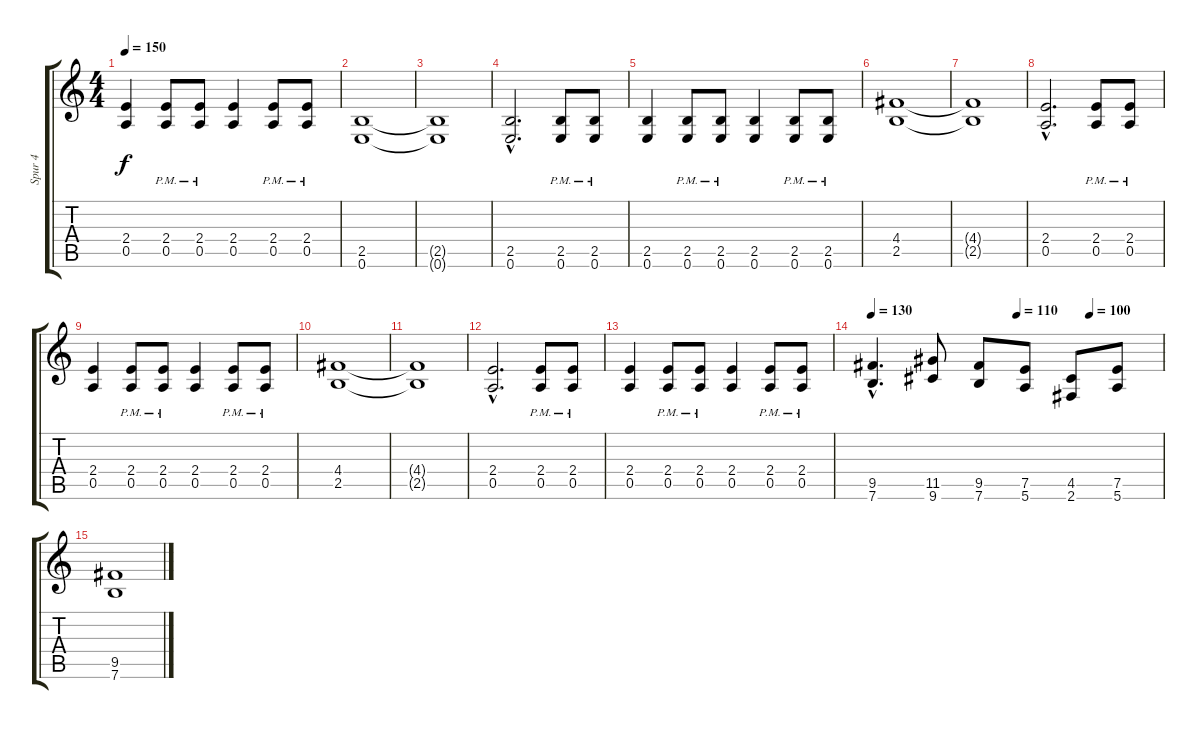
\track ("Spur 4" "Spur 4") {instrument distortionguitar}
\staff {score tabs}
\tuning (E4 B3 G3 D3 A2 E2) {hide}
\ts (4 4)
\tempo 150
\clef g2
\ks c
(2.4 0.5).4{dy f} (2.4{pm} 0.5{pm}).8 (2.4{pm} 0.5{pm}).8 (2.4 0.5).4 (2.4{pm} 0.5{pm}).8 (2.4{pm} 0.5{pm}).8 |
(2.5 0.6).1 |
(2.5{t} 0.6{t}).1 |
(2.5{hac} 0.6{hac}).2{d} (2.5{pm} 0.6{pm}).8 (2.5{pm} 0.6{pm}).8 |
(2.5 0.6).4 (2.5{pm} 0.6{pm}).8 (2.5{pm} 0.6{pm}).8 (2.5 0.6).4 (2.5{pm} 0.6{pm}).8 (2.5{pm} 0.6{pm}).8 |
(4.4 2.5).1 |
(4.4{t} 2.5{t}).1 |
(2.4{hac} 0.5{hac}).2{d} (2.4{pm} 0.5{pm}).8 (2.4{pm} 0.5{pm}).8 |
(2.4 0.5).4 (2.4{pm} 0.5{pm}).8 (2.4{pm} 0.5{pm}).8 (2.4 0.5).4 (2.4{pm} 0.5{pm}).8 (2.4{pm} 0.5{pm}).8 |
(4.4 2.5).1 |
(4.4{t} 2.5{t}).1 |
(2.4{hac} 0.5{hac}).2{d} (2.4{pm} 0.5{pm}).8 (2.4{pm} 0.5{pm}).8 |
(2.4 0.5).4 (2.4{pm} 0.5{pm}).8 (2.4{pm} 0.5{pm}).8 (2.4 0.5).4 (2.4{pm} 0.5{pm}).8 (2.4{pm} 0.5{pm}).8 |
\tempo 130
\tempo (110 0.5)
\tempo (100 0.75)
(9.5{hac} 7.6{hac}).4{d} (11.5 9.6).8 (9.5 7.6).8 (7.5 5.6).8 (4.5 2.6).8 (7.5 5.6).8 |
(9.5 7.6).1
